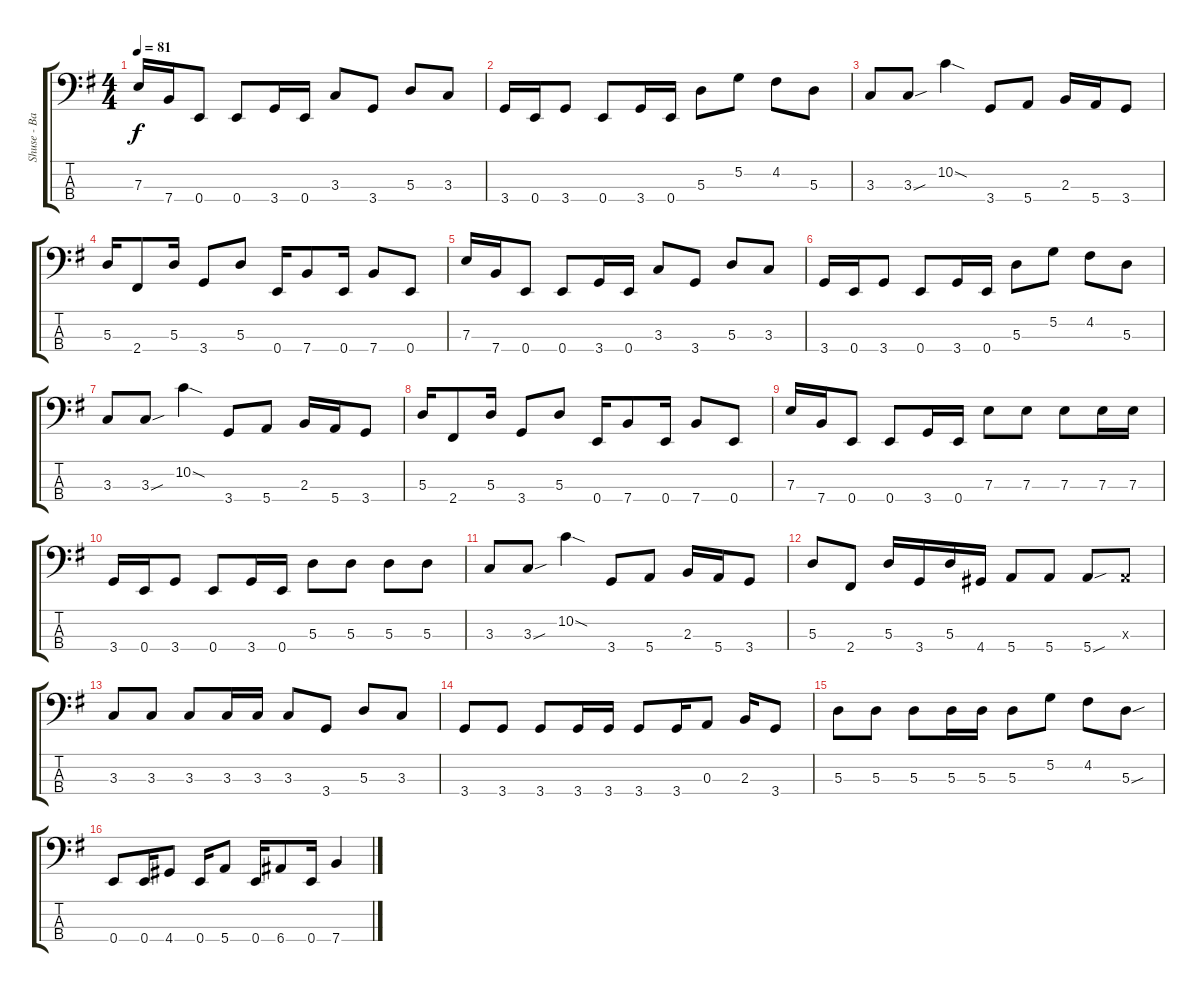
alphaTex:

\track ("Shuse - Bass" "Shuse - Ba") {instrument electricbasspick}
\staff {score tabs}
\tuning (G2 D2 A1 E1) {hide}
\ts (4 4)
\tempo 81
\clef f4
\ks g
7.3.16{dy f} 7.4.16 0.4.8 0.4.8 3.4.16 0.4.16 3.3.8 3.4.8 5.3.8 3.3.8 |
3.4.16 0.4.16 3.4.8 0.4.8 3.4.16 0.4.16 5.3.8 5.2.8 4.2.8 5.3.8 |
3.3.8 3.3{sou}.8 10.2{sod}.4 3.4.8 5.4.8 2.3.16 5.4.16 3.4.8 |
5.3.16 2.4.8 5.3.16 3.4.8 5.3.8 0.4.16 7.4.8 0.4.16 7.4.8 0.4.8 |
7.3.16 7.4.16 0.4.8 0.4.8 3.4.16 0.4.16 3.3.8 3.4.8 5.3.8 3.3.8 |
3.4.16 0.4.16 3.4.8 0.4.8 3.4.16 0.4.16 5.3.8 5.2.8 4.2.8 5.3.8 |
3.3.8 3.3{sou}.8 10.2{sod}.4 3.4.8 5.4.8 2.3.16 5.4.16 3.4.8 |
5.3.16 2.4.8 5.3.16 3.4.8 5.3.8 0.4.16 7.4.8 0.4.16 7.4.8 0.4.8 |
7.3.16 7.4.16 0.4.8 0.4.8 3.4.16 0.4.16 7.3.8 7.3.8 7.3.8 7.3.16 7.3.16 |
3.4.16 0.4.16 3.4.8 0.4.8 3.4.16 0.4.16 5.3.8 5.3.8 5.3.8 5.3.8 |
3.3.8 3.3{sou}.8 10.2{sod}.4 3.4.8 5.4.8 2.3.16 5.4.16 3.4.8 |
5.3.8 2.4.8 5.3.16 3.4.16 5.3.16 4.4.16 5.4.8 5.4.8 5.4{sou}.8 0.3{x}.8 |
3.3.8 3.3.8 3.3.8 3.3.16 3.3.16 3.3.8 3.4.8 5.3.8 3.3.8 |
3.4.8 3.4.8 3.4.8 3.4.16 3.4.16 3.4.8 3.4.16 0.3.8 2.3.16 3.4.8 |
5.3.8 5.3.8 5.3.8 5.3.16 5.3.16 5.3.8 5.2.8 4.2.8 5.3{sou}.8 |
0.4.8 0.4.16 4.4.8 0.4.16 5.4.8 0.4.16 6.4.8 0.4.16 7.4.4
